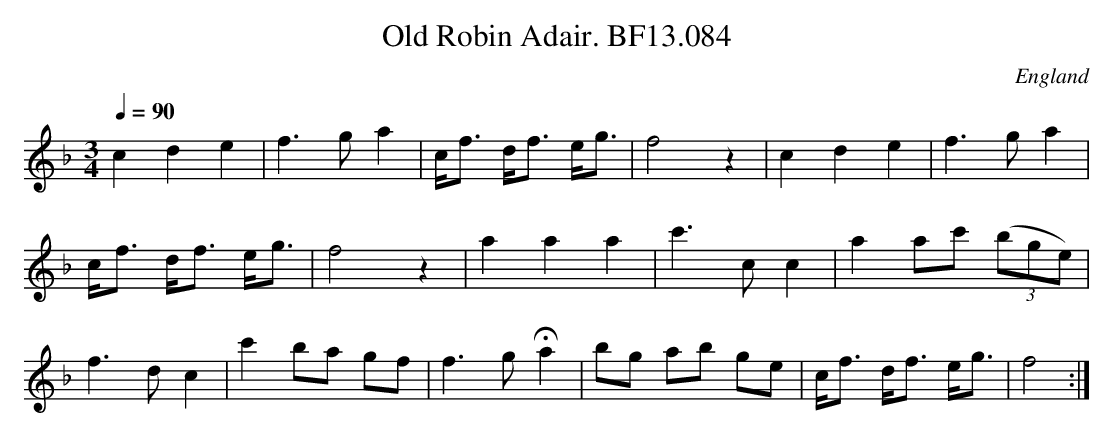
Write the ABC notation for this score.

X:1
T:Old Robin Adair. BF13.084
L:1/8
M:3/4
O:England
Q:1/4=90
K:F major
c2d2e2|f3ga2|c<f d<f e<g|f4z2|c2d2e2|f3ga2|!
c<f d<f e<g|f4 z2|a2a2a2|c'3cc2|a2ac' ((3bge)|!
f3dc2|c'2 ba gf|f3gHa2| bg ab ge|c<f d<f e<g|f4:|
